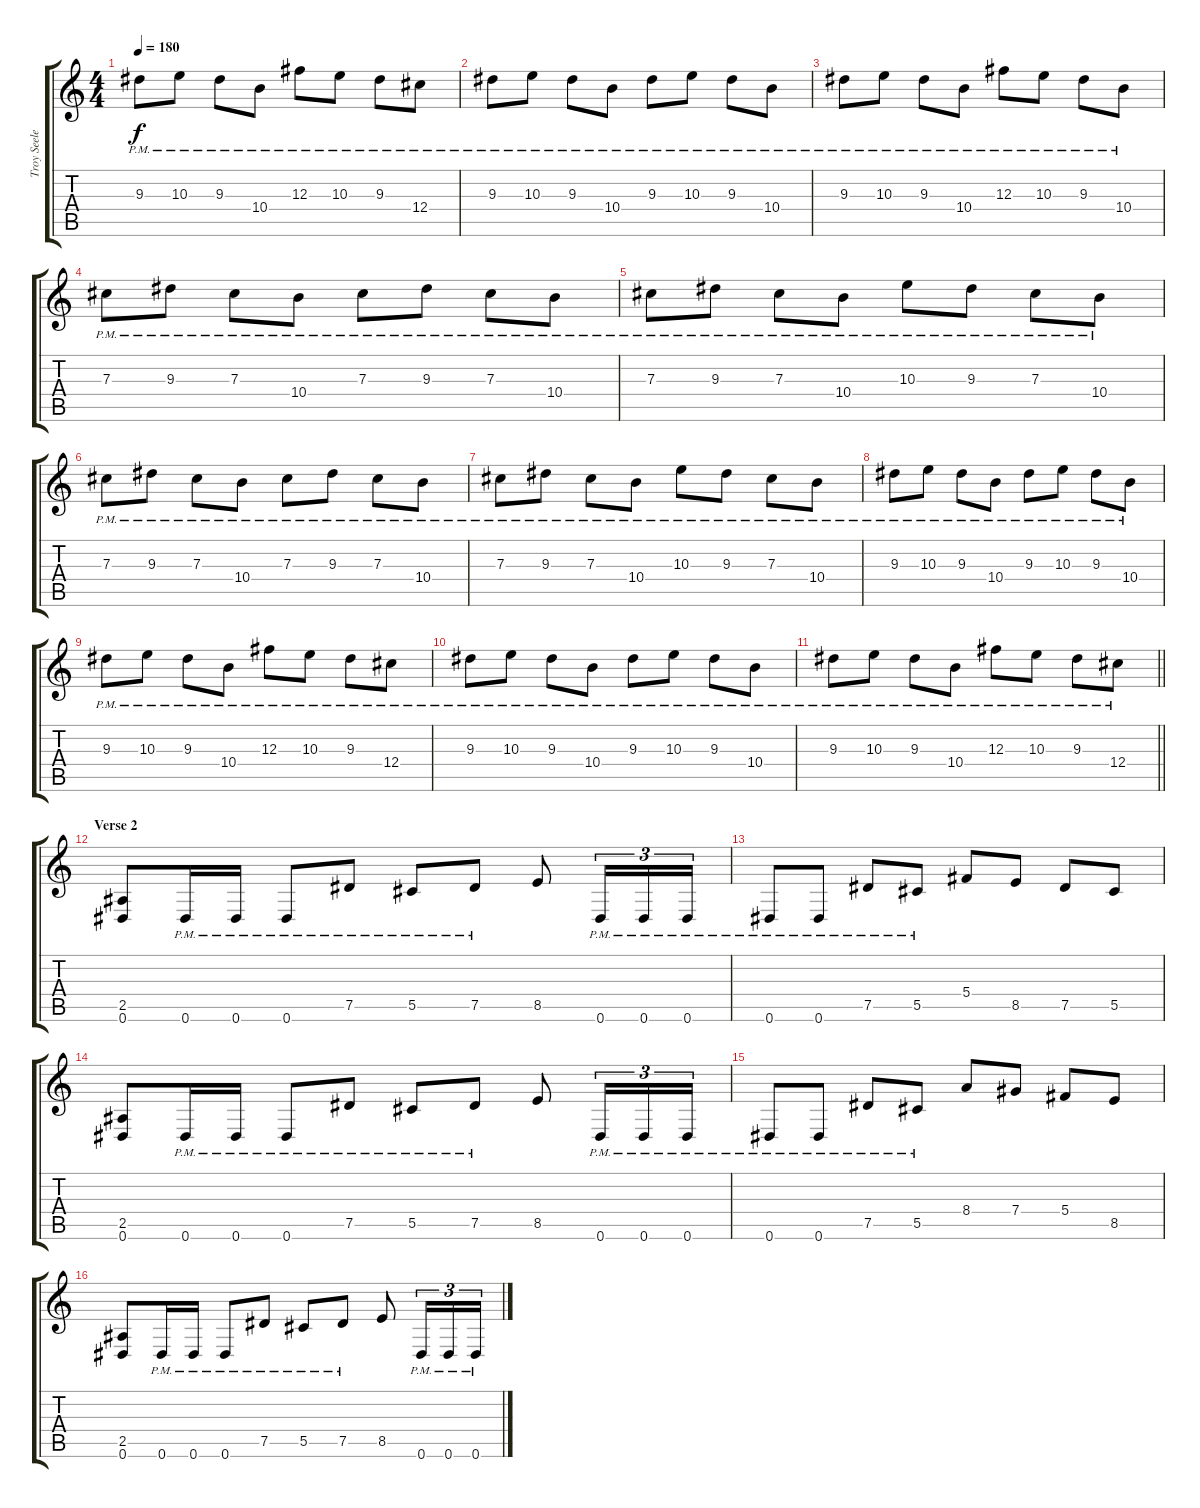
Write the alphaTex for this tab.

\track ("Troy Seele" "Troy Seele") {instrument overdrivenguitar}
\staff {score tabs}
\tuning (Eb4 Bb3 Gb3 Db3 Ab2 Eb2) {hide}
\ts (4 4)
\tempo 180
\clef g2
\ks c
9.3{pm}.8{dy f} 10.3{pm}.8 9.3{pm}.8 10.4{pm}.8 12.3{pm}.8 10.3{pm}.8 9.3{pm}.8 12.4{pm}.8 |
9.3{pm}.8 10.3{pm}.8 9.3{pm}.8 10.4{pm}.8 9.3{pm}.8 10.3{pm}.8 9.3{pm}.8 10.4{pm}.8 |
9.3{pm}.8 10.3{pm}.8 9.3{pm}.8 10.4{pm}.8 12.3{pm}.8 10.3{pm}.8 9.3{pm}.8 10.4{pm}.8 |
7.3{pm}.8 9.3{pm}.8 7.3{pm}.8 10.4{pm}.8 7.3{pm}.8 9.3{pm}.8 7.3{pm}.8 10.4{pm}.8 |
7.3{pm}.8 9.3{pm}.8 7.3{pm}.8 10.4{pm}.8 10.3{pm}.8 9.3{pm}.8 7.3{pm}.8 10.4{pm}.8 |
7.3{pm}.8 9.3{pm}.8 7.3{pm}.8 10.4{pm}.8 7.3{pm}.8 9.3{pm}.8 7.3{pm}.8 10.4{pm}.8 |
7.3{pm}.8 9.3{pm}.8 7.3{pm}.8 10.4{pm}.8 10.3{pm}.8 9.3{pm}.8 7.3{pm}.8 10.4{pm}.8 |
9.3{pm}.8 10.3{pm}.8 9.3{pm}.8 10.4{pm}.8 9.3{pm}.8 10.3{pm}.8 9.3{pm}.8 10.4{pm}.8 |
9.3{pm}.8 10.3{pm}.8 9.3{pm}.8 10.4{pm}.8 12.3{pm}.8 10.3{pm}.8 9.3{pm}.8 12.4{pm}.8 |
9.3{pm}.8 10.3{pm}.8 9.3{pm}.8 10.4{pm}.8 9.3{pm}.8 10.3{pm}.8 9.3{pm}.8 10.4{pm}.8 |
\barLineRight lightlight
9.3{pm}.8 10.3{pm}.8 9.3{pm}.8 10.4{pm}.8 12.3{pm}.8 10.3{pm}.8 9.3{pm}.8 12.4{pm}.8 |
\section ("" "Verse 2")
(2.5 0.6).8 0.6{pm}.16 0.6{pm}.16 0.6{pm}.8 7.5{pm}.8 5.5{pm}.8 7.5{pm}.8 8.5.8 0.6{pm}.16{tu (3 2)} 0.6{pm}.16{tu (3 2)} 0.6{pm}.16{tu (3 2)} |
0.6{pm}.8 0.6{pm}.8 7.5{pm}.8 5.5{pm}.8 5.4.8 8.5.8 7.5.8 5.5.8 |
(2.5 0.6).8 0.6{pm}.16 0.6{pm}.16 0.6{pm}.8 7.5{pm}.8 5.5{pm}.8 7.5{pm}.8 8.5.8 0.6{pm}.16{tu (3 2)} 0.6{pm}.16{tu (3 2)} 0.6{pm}.16{tu (3 2)} |
0.6{pm}.8 0.6{pm}.8 7.5{pm}.8 5.5{pm}.8 8.4.8 7.4.8 5.4.8 8.5.8 |
(2.5 0.6).8 0.6{pm}.16 0.6{pm}.16 0.6{pm}.8 7.5{pm}.8 5.5{pm}.8 7.5{pm}.8 8.5.8 0.6{pm}.16{tu (3 2)} 0.6{pm}.16{tu (3 2)} 0.6{pm}.16{tu (3 2)}
